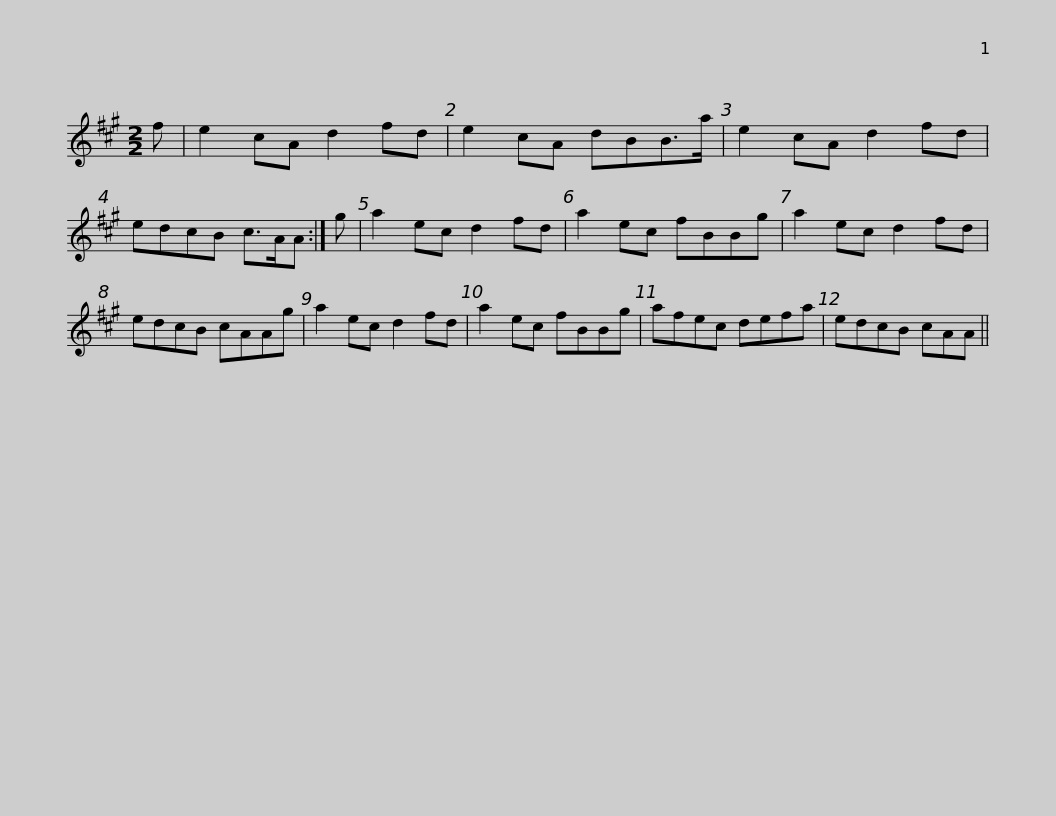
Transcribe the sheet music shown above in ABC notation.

X:1
L:1/8
M:2/2
I:linebreak $
K:A
V:1 treble
V:1
 f | e2 cA d2 fd | e2 cA dBB>a | e2 cA d2 fd | edcB c>AA :| %5
 g | a2 ec d2 fd |$ a2 ec fBBg | a2 ec d2 fd | edcB cAAg | %10
 a2 ec d2 fd | a2 ec fBBg | afec defa |$ edcB cAA || %14
